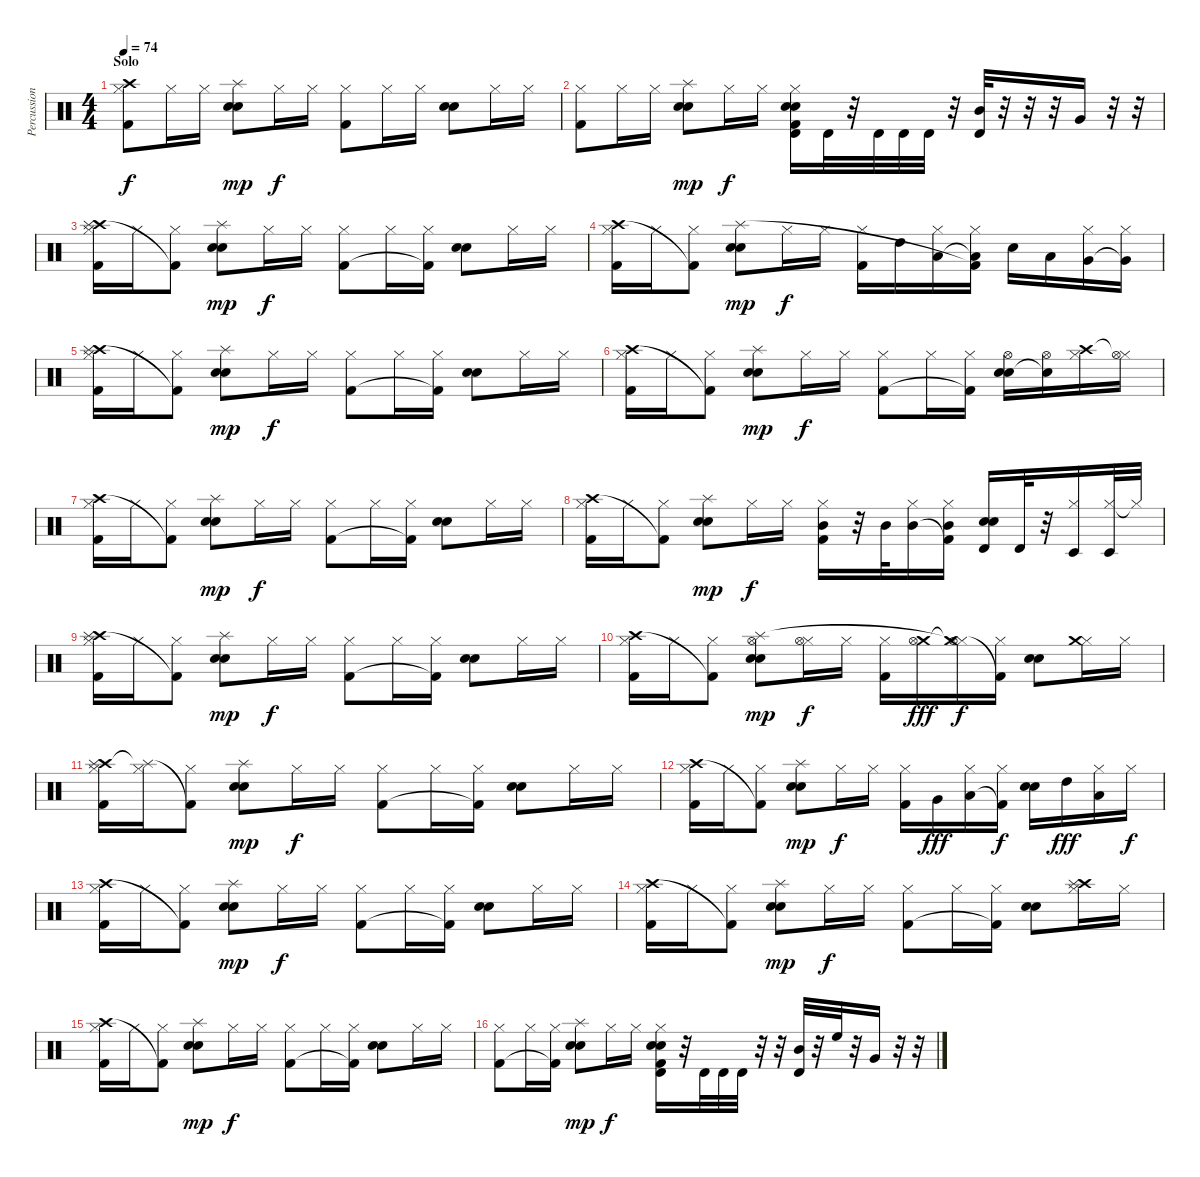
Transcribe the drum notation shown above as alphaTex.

\track ("Percussion" "Percussion") {instrument percussion}
\staff {score}
\articulation defaults
\ts (4 4)
\section ("" "Solo")
\tempo 74
\clef neutral
\ks c
("Hi-Hat (closed)" "Crash high (hit)" "Kick (hit) 2").8{dy f} "Hi-Hat (closed)".16 "Hi-Hat (closed)".16 ("Electric Snare (hit)" "Snare (hit) 2" "Splash (hit)").8{dy mp} "Hi-Hat (closed)".16{dy f} "Hi-Hat (closed)".16 ("Hi-Hat (closed)" "Kick (hit) 2").8 "Hi-Hat (closed)".16 "Hi-Hat (closed)".16 ("Electric Snare (hit)" "Snare (hit) 2").8 "Hi-Hat (closed)".16 "Hi-Hat (closed)".16 |
("Hi-Hat (closed)" "Kick (hit) 2").8 "Hi-Hat (closed)".16 "Hi-Hat (closed)".16 ("Electric Snare (hit)" "Snare (hit) 2" "Splash (hit)").8{dy mp} "Hi-Hat (closed)".16{dy f} "Hi-Hat (closed)".16 ("Hi-Hat (closed)" "Snare (hit) 2" "Timbale high (hit)" "Electric Snare (hit)" "Kick (hit) 2").16 "Timbale high (hit)".32{balance 12} r.32 "Timbale high (hit)".32 "Timbale high (hit)".32 "Timbale high (hit)".32 r.32 ("Mid Tom (hit)" "Timbale high (hit)").32 r.32 r.32 r.32 "Very Low Tom (hit)".16 r.32 r.32 |
("Hi-Hat (closed)" "Crash high (hit)" "Kick (hit) 2" "Splash (hit)").16{balance 10} "Hi-Hat (closed)".16 ("Hi-Hat (closed)" "Kick (hit) 2"{t}).8 ("Electric Snare (hit)" "Snare (hit) 2" "Splash (hit)").8{dy mp} "Hi-Hat (closed)".16{dy f} "Hi-Hat (closed)".16 ("Hi-Hat (closed)" "Kick (hit) 2").8 "Hi-Hat (closed)".16 ("Hi-Hat (closed)" "Kick (hit) 2"{t}).16 ("Electric Snare (hit)" "Snare (hit) 2").8 "Hi-Hat (closed)".16 "Hi-Hat (closed)".16 |
("Hi-Hat (closed)" "Crash high (hit)" "Kick (hit) 2").16 "Hi-Hat (closed)".16 ("Hi-Hat (closed)" "Kick (hit) 2"{t}).8 ("Electric Snare (hit)" "Snare (hit) 2" "Splash (hit)").8{dy mp} "Hi-Hat (closed)".16{dy f} "Hi-Hat (closed)".16 ("Hi-Hat (closed)" "Kick (hit) 2").16 "High Tom (hit)".16 ("Hi-Hat (closed)" "Low Tom (hit)").16 ("Hi-Hat (closed)" "Low Tom (hit)"{t} "Kick (hit) 2"{t}).16 "Electric Snare (hit)".16 "Low Tom (hit)".16 ("Hi-Hat (closed)" "Very Low Tom (hit)").16 ("Hi-Hat (closed)" "Very Low Tom (hit)"{t}).16 |
("Hi-Hat (closed)" "Crash high (hit)" "Kick (hit) 2" "Splash (hit)").16 "Hi-Hat (closed)".16 ("Hi-Hat (closed)" "Kick (hit) 2"{t}).8 ("Electric Snare (hit)" "Snare (hit) 2" "Splash (hit)").8{dy mp} "Hi-Hat (closed)".16{dy f} "Hi-Hat (closed)".16 ("Hi-Hat (closed)" "Kick (hit) 2").8 "Hi-Hat (closed)".16 ("Hi-Hat (closed)" "Kick (hit) 2"{t}).16 ("Electric Snare (hit)" "Snare (hit) 2").8 "Hi-Hat (closed)".16 "Hi-Hat (closed)".16 |
("Hi-Hat (closed)" "Crash high (hit)" "Kick (hit) 2").16 "Hi-Hat (closed)".16 ("Hi-Hat (closed)" "Kick (hit) 2"{t}).8 ("Electric Snare (hit)" "Snare (hit) 2" "Splash (hit)").8{dy mp} "Hi-Hat (closed)".16{dy f} "Hi-Hat (closed)".16 ("Hi-Hat (closed)" "Kick (hit) 2").8 "Hi-Hat (closed)".16 ("Hi-Hat (closed)" "Kick (hit) 2"{t}).16 ("Electric Snare (hit)" "Snare (hit) 2" "Hi-Hat (open)").16 ("Snare (hit) 2"{t} "Hi-Hat (open)").16 ("Hi-Hat (closed)" "Crash high (hit)").16 ("Hi-Hat (closed)" "Hi-Hat (open)"{t}).16 |
("Hi-Hat (closed)" "Crash high (hit)" "Kick (hit) 2").16 "Hi-Hat (closed)".16 ("Hi-Hat (closed)" "Kick (hit) 2"{t}).8 ("Electric Snare (hit)" "Snare (hit) 2" "Splash (hit)").8{dy mp} "Hi-Hat (closed)".16{dy f} "Hi-Hat (closed)".16 ("Hi-Hat (closed)" "Kick (hit) 2").8 "Hi-Hat (closed)".16 ("Hi-Hat (closed)" "Kick (hit) 2"{t}).16 ("Electric Snare (hit)" "Snare (hit) 2").8 "Hi-Hat (closed)".16 "Hi-Hat (closed)".16 |
("Hi-Hat (closed)" "Crash high (hit)" "Kick (hit) 2").16 "Hi-Hat (closed)".16 ("Hi-Hat (closed)" "Kick (hit) 2"{t}).8 ("Electric Snare (hit)" "Snare (hit) 2" "Splash (hit)").8{dy mp} "Hi-Hat (closed)".16{dy f} "Hi-Hat (closed)".16 ("Hi-Hat (closed)" "Kick (hit) 2" "Mid Tom (hit)").16 r.32 "Mid Tom (hit)".32 ("Hi-Hat (closed)" "Mid Tom (hit)").16 ("Hi-Hat (closed)" "Kick (hit) 2"{t} "Mid Tom (hit)").16 ("Electric Snare (hit)" "Snare (hit) 2" "Timbale high (hit)").16{balance 13} "Timbale high (hit)".32 r.32 ("Hi-Hat (closed)" "Timbale low (hit)").16{balance 3} ("Hi-Hat (closed)" "Timbale low (hit)").32 "Hi-Hat (closed)"{t}.32 |
("Hi-Hat (closed)" "Crash high (hit)" "Kick (hit) 2" "Splash (hit)").16{balance 10} "Hi-Hat (closed)".16 ("Hi-Hat (closed)" "Kick (hit) 2"{t}).8 ("Electric Snare (hit)" "Snare (hit) 2" "Splash (hit)").8{dy mp} "Hi-Hat (closed)".16{dy f} "Hi-Hat (closed)".16 ("Hi-Hat (closed)" "Kick (hit) 2").8 "Hi-Hat (closed)".16 ("Hi-Hat (closed)" "Kick (hit) 2"{t}).16 ("Electric Snare (hit)" "Snare (hit) 2").8 "Hi-Hat (closed)".16 "Hi-Hat (closed)".16 |
("Hi-Hat (closed)" "Crash high (hit)" "Kick (hit) 2").16 "Hi-Hat (closed)".16 ("Hi-Hat (closed)" "Kick (hit) 2"{t}).8 ("Electric Snare (hit)" "Snare (hit) 2" "Splash (hit)" "Hi-Hat (open)").8{dy mp} ("Hi-Hat (closed)" "Hi-Hat (open)").16{dy f} "Hi-Hat (closed)".16 ("Hi-Hat (closed)" "Kick (hit) 2").16 ("Crash medium (hit)" "Hi-Hat (open)").16{dy fff} ("Hi-Hat (closed)" "Crash medium (hit)"{t} "Hi-Hat (open)"{t}).16{dy f} ("Hi-Hat (closed)" "Kick (hit) 2"{t}).16 ("Electric Snare (hit)" "Snare (hit) 2").8 ("Hi-Hat (closed)" "Crash medium (hit)").16 "Hi-Hat (closed)".16 |
("Hi-Hat (closed)" "Crash high (hit)" "Kick (hit) 2" "Splash (hit)").16 ("Hi-Hat (closed)" "Splash (hit)"{t}).16 ("Hi-Hat (closed)" "Kick (hit) 2"{t}).8 ("Electric Snare (hit)" "Snare (hit) 2" "Splash (hit)").8{dy mp} "Hi-Hat (closed)".16{dy f} "Hi-Hat (closed)".16 ("Hi-Hat (closed)" "Kick (hit) 2").8 "Hi-Hat (closed)".16 ("Hi-Hat (closed)" "Kick (hit) 2"{t}).16 ("Electric Snare (hit)" "Snare (hit) 2").8 "Hi-Hat (closed)".16 "Hi-Hat (closed)".16 |
("Hi-Hat (closed)" "Crash high (hit)" "Kick (hit) 2").16 "Hi-Hat (closed)".16 ("Hi-Hat (closed)" "Kick (hit) 2"{t}).8 ("Electric Snare (hit)" "Snare (hit) 2" "Splash (hit)").8{dy mp} "Hi-Hat (closed)".16{dy f} "Hi-Hat (closed)".16 ("Hi-Hat (closed)" "Kick (hit) 2").16 "Very Low Tom (hit)".16{dy fff} ("Hi-Hat (closed)" "Low Tom (hit)").16 ("Hi-Hat (closed)" "Kick (hit) 2"{t}).16{dy f} ("Electric Snare (hit)" "Snare (hit) 2").16 "High Tom (hit)".16{dy fff} ("Hi-Hat (closed)" "Low Floor Tom (hit)").16 "Hi-Hat (closed)".16{dy f} |
("Hi-Hat (closed)" "Crash high (hit)" "Kick (hit) 2").16 "Hi-Hat (closed)".16 ("Hi-Hat (closed)" "Kick (hit) 2"{t}).8 ("Electric Snare (hit)" "Snare (hit) 2" "Splash (hit)").8{dy mp} "Hi-Hat (closed)".16{dy f} "Hi-Hat (closed)".16 ("Hi-Hat (closed)" "Kick (hit) 2").8 "Hi-Hat (closed)".16 ("Hi-Hat (closed)" "Kick (hit) 2"{t}).16 ("Electric Snare (hit)" "Snare (hit) 2").8 "Hi-Hat (closed)".16 "Hi-Hat (closed)".16 |
("Hi-Hat (closed)" "Crash high (hit)" "Kick (hit) 2").16 "Hi-Hat (closed)".16 ("Hi-Hat (closed)" "Kick (hit) 2"{t}).8 ("Electric Snare (hit)" "Snare (hit) 2" "Splash (hit)").8{dy mp} "Hi-Hat (closed)".16{dy f} "Hi-Hat (closed)".16 ("Hi-Hat (closed)" "Kick (hit) 2").8 "Hi-Hat (closed)".16 ("Hi-Hat (closed)" "Kick (hit) 2"{t}).16 ("Electric Snare (hit)" "Snare (hit) 2").8 ("Hi-Hat (closed)" "Crash high (hit)" "Splash (hit)").16 "Hi-Hat (closed)".16 |
("Hi-Hat (closed)" "Crash high (hit)" "Kick (hit) 2").16 "Hi-Hat (closed)".16 ("Hi-Hat (closed)" "Kick (hit) 2"{t}).8 ("Electric Snare (hit)" "Snare (hit) 2" "Splash (hit)").8{dy mp} "Hi-Hat (closed)".16{dy f} "Hi-Hat (closed)".16 ("Hi-Hat (closed)" "Kick (hit) 2").8 "Hi-Hat (closed)".16 ("Hi-Hat (closed)" "Kick (hit) 2"{t}).16 ("Electric Snare (hit)" "Snare (hit) 2").8 "Hi-Hat (closed)".16 "Hi-Hat (closed)".16 |
("Hi-Hat (closed)" "Kick (hit) 2").8 "Hi-Hat (closed)".16 ("Hi-Hat (closed)" "Kick (hit) 2"{t}).16 ("Electric Snare (hit)" "Snare (hit) 2" "Splash (hit)").8{dy mp} "Hi-Hat (closed)".16{dy f} "Hi-Hat (closed)".16 ("Hi-Hat (closed)" "Snare (hit) 2" "Timbale high (hit)" "Electric Snare (hit)" "Kick (hit) 2").16 r.32{balance 12} "Timbale high (hit)".32 "Timbale high (hit)".32 "Timbale high (hit)".32 r.32 r.32 ("Mid Tom (hit)" "Timbale high (hit)").32 r.32 "High Floor Tom (hit)".32 r.32 "Very Low Tom (hit)".16 r.32 r.32
